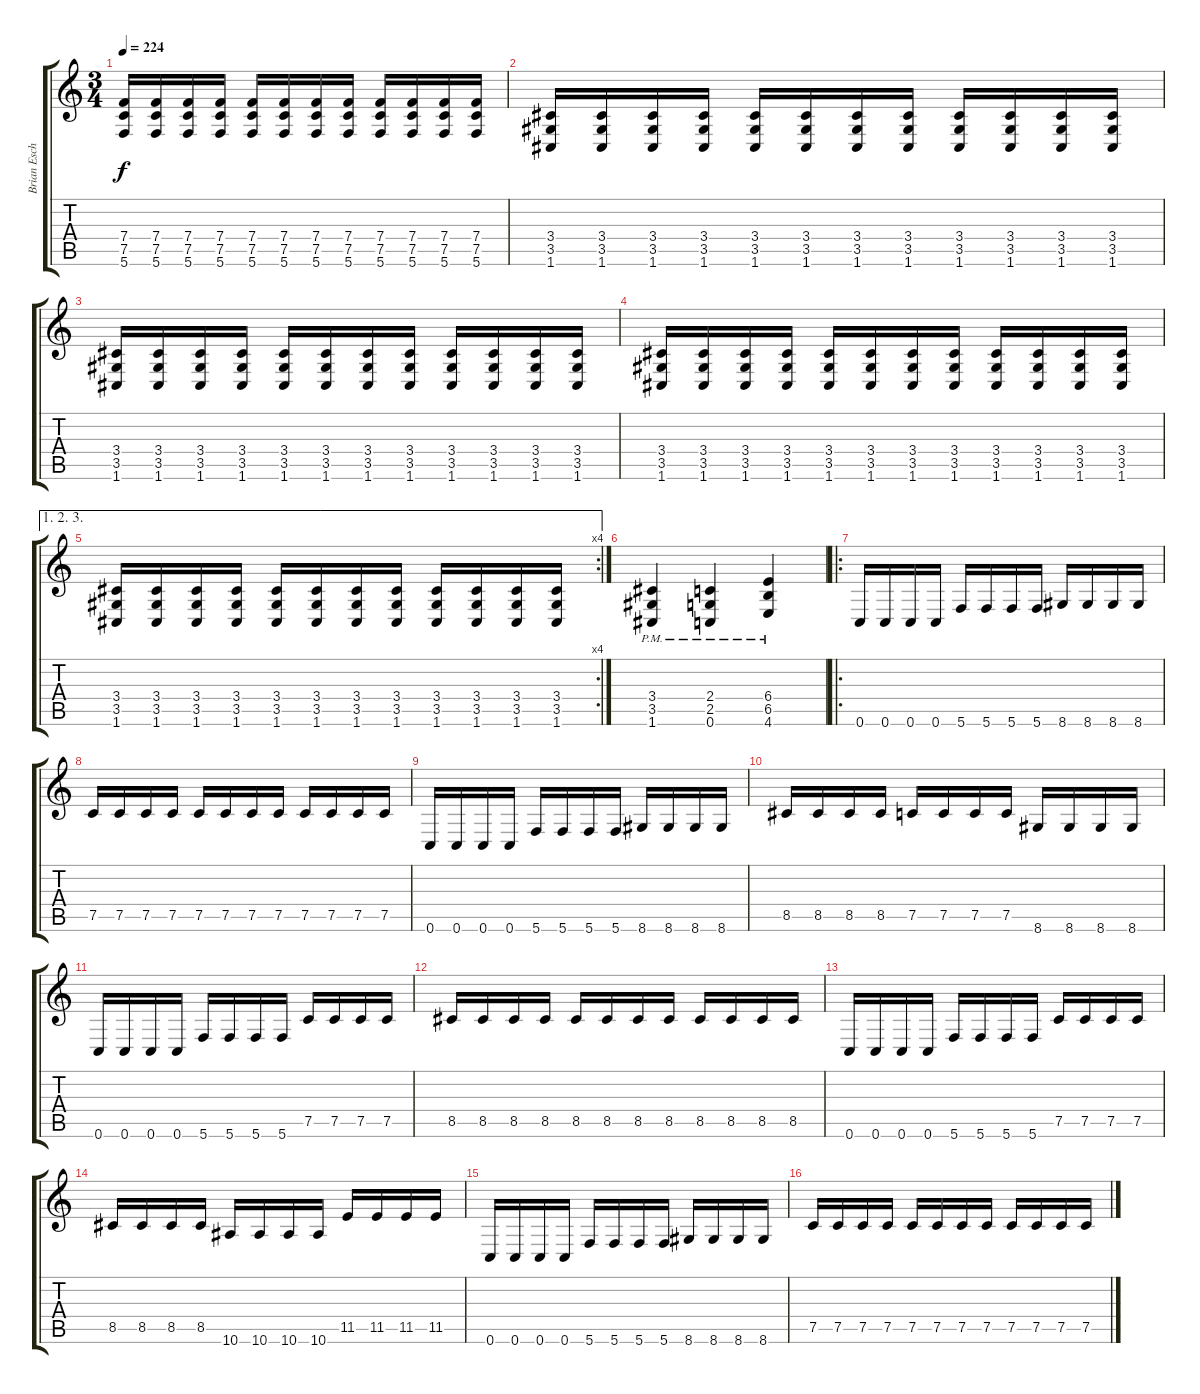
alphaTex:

\track ("Brian Eschbach" "Brian Esch") {instrument overdrivenguitar}
\staff {score tabs}
\tuning (C4 G3 Eb3 Bb2 F2 C2) {hide}
\ts (3 4)
\tempo 224
\clef g2
\ks c
(7.4 7.5 5.6).16{dy f} (7.4 7.5 5.6).16 (7.4 7.5 5.6).16 (7.4 7.5 5.6).16 (7.4 7.5 5.6).16 (7.4 7.5 5.6).16 (7.4 7.5 5.6).16 (7.4 7.5 5.6).16 (7.4 7.5 5.6).16 (7.4 7.5 5.6).16 (7.4 7.5 5.6).16 (7.4 7.5 5.6).16 |
(3.4 3.5 1.6).16 (3.4 3.5 1.6).16 (3.4 3.5 1.6).16 (3.4 3.5 1.6).16 (3.4 3.5 1.6).16 (3.4 3.5 1.6).16 (3.4 3.5 1.6).16 (3.4 3.5 1.6).16 (3.4 3.5 1.6).16 (3.4 3.5 1.6).16 (3.4 3.5 1.6).16 (3.4 3.5 1.6).16 |
(3.4 3.5 1.6).16 (3.4 3.5 1.6).16 (3.4 3.5 1.6).16 (3.4 3.5 1.6).16 (3.4 3.5 1.6).16 (3.4 3.5 1.6).16 (3.4 3.5 1.6).16 (3.4 3.5 1.6).16 (3.4 3.5 1.6).16 (3.4 3.5 1.6).16 (3.4 3.5 1.6).16 (3.4 3.5 1.6).16 |
(3.4 3.5 1.6).16 (3.4 3.5 1.6).16 (3.4 3.5 1.6).16 (3.4 3.5 1.6).16 (3.4 3.5 1.6).16 (3.4 3.5 1.6).16 (3.4 3.5 1.6).16 (3.4 3.5 1.6).16 (3.4 3.5 1.6).16 (3.4 3.5 1.6).16 (3.4 3.5 1.6).16 (3.4 3.5 1.6).16 |
\ae (1 2 3)
\rc 4
(3.4 3.5 1.6).16 (3.4 3.5 1.6).16 (3.4 3.5 1.6).16 (3.4 3.5 1.6).16 (3.4 3.5 1.6).16 (3.4 3.5 1.6).16 (3.4 3.5 1.6).16 (3.4 3.5 1.6).16 (3.4 3.5 1.6).16 (3.4 3.5 1.6).16 (3.4 3.5 1.6).16 (3.4 3.5 1.6).16 |
(3.4{pm} 3.5{pm} 1.6{pm}).4 (2.4{pm} 2.5{pm} 0.6{pm}).4 (6.4{pm} 6.5{pm} 4.6{pm}).4 |
\ro
0.6.16 0.6.16 0.6.16 0.6.16 5.6.16 5.6.16 5.6.16 5.6.16 8.6.16 8.6.16 8.6.16 8.6.16 |
7.5.16 7.5.16 7.5.16 7.5.16 7.5.16 7.5.16 7.5.16 7.5.16 7.5.16 7.5.16 7.5.16 7.5.16 |
0.6.16 0.6.16 0.6.16 0.6.16 5.6.16 5.6.16 5.6.16 5.6.16 8.6.16 8.6.16 8.6.16 8.6.16 |
8.5.16 8.5.16 8.5.16 8.5.16 7.5.16 7.5.16 7.5.16 7.5.16 8.6.16 8.6.16 8.6.16 8.6.16 |
0.6.16 0.6.16 0.6.16 0.6.16 5.6.16 5.6.16 5.6.16 5.6.16 7.5.16 7.5.16 7.5.16 7.5.16 |
8.5.16 8.5.16 8.5.16 8.5.16 8.5.16 8.5.16 8.5.16 8.5.16 8.5.16 8.5.16 8.5.16 8.5.16 |
0.6.16 0.6.16 0.6.16 0.6.16 5.6.16 5.6.16 5.6.16 5.6.16 7.5.16 7.5.16 7.5.16 7.5.16 |
8.5.16 8.5.16 8.5.16 8.5.16 10.6.16 10.6.16 10.6.16 10.6.16 11.5.16 11.5.16 11.5.16 11.5.16 |
0.6.16{volume 10} 0.6.16 0.6.16 0.6.16 5.6.16 5.6.16 5.6.16 5.6.16 8.6.16 8.6.16 8.6.16 8.6.16 |
7.5.16 7.5.16 7.5.16 7.5.16 7.5.16 7.5.16 7.5.16 7.5.16 7.5.16 7.5.16 7.5.16 7.5.16
